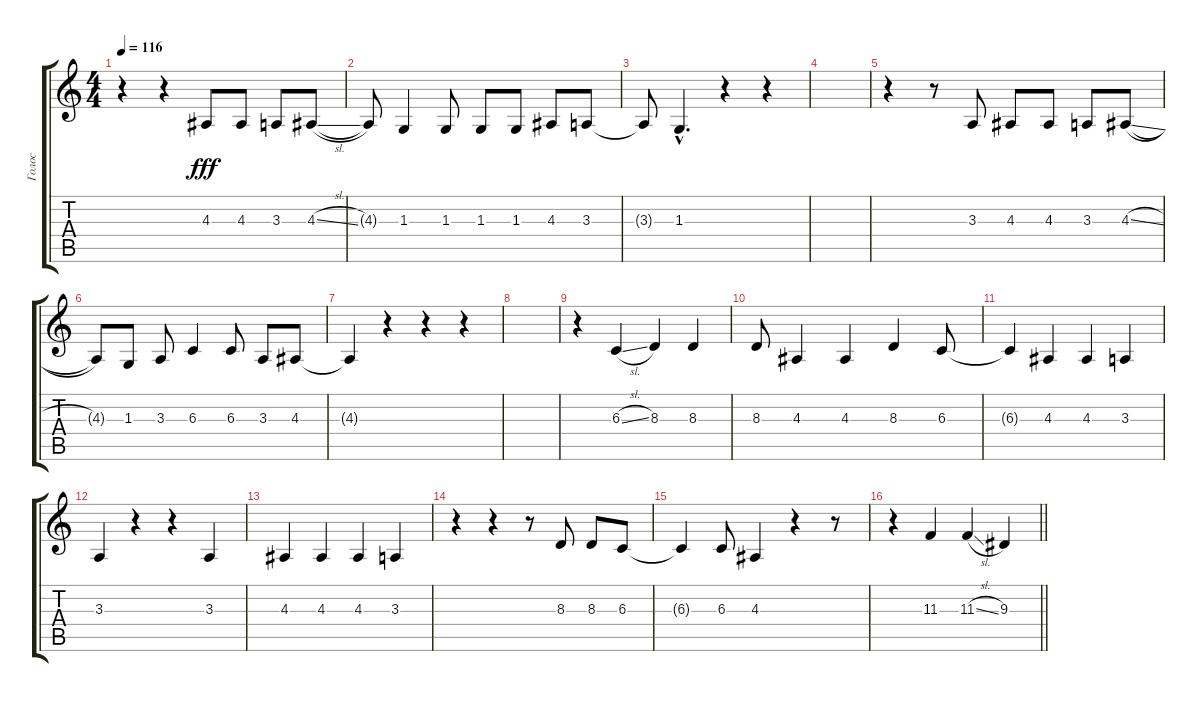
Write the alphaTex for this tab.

\track ("Голос" "Голос") {instrument cello}
\staff {score tabs}
\tuning (Eb4 Bb3 Gb3 Db3 Ab2 Eb2) {hide}
\ts (4 4)
\tempo 116
\clef g2
\ks c
r.4{dy fff} r.4 4.3.8 4.3.8 3.3.8 4.3{sl}.8 |
4.3{t}.8 1.3.4 1.3.8 1.3.8 1.3.8 4.3.8 3.3.8 |
3.3{t}.8 1.3{hac}.4{d} r.4 r.4 |
|
r.4 r.8 3.3.8 4.3.8 4.3.8 3.3.8 4.3{sl}.8 |
4.3{t}.8 1.3.8 3.3.8 6.3.4 6.3.8 3.3.8 4.3.8 |
4.3{t}.4 r.4 r.4 r.4 |
|
r.4 6.3{sl}.4 8.3.4 8.3.4 |
8.3.8 4.3.4 4.3.4 8.3.4 6.3.8 |
6.3{t}.4 4.3.4 4.3.4 3.3.4 |
3.3.4 r.4 r.4 3.3.4 |
4.3.4 4.3.4 4.3.4 3.3.4 |
r.4 r.4 r.8 8.3.8 8.3.8 6.3.8 |
6.3{t}.4 6.3.8 4.3.4 r.4 r.8 |
\barLineRight lightlight
r.4 11.3.4 11.3{sl}.4 9.3.4
